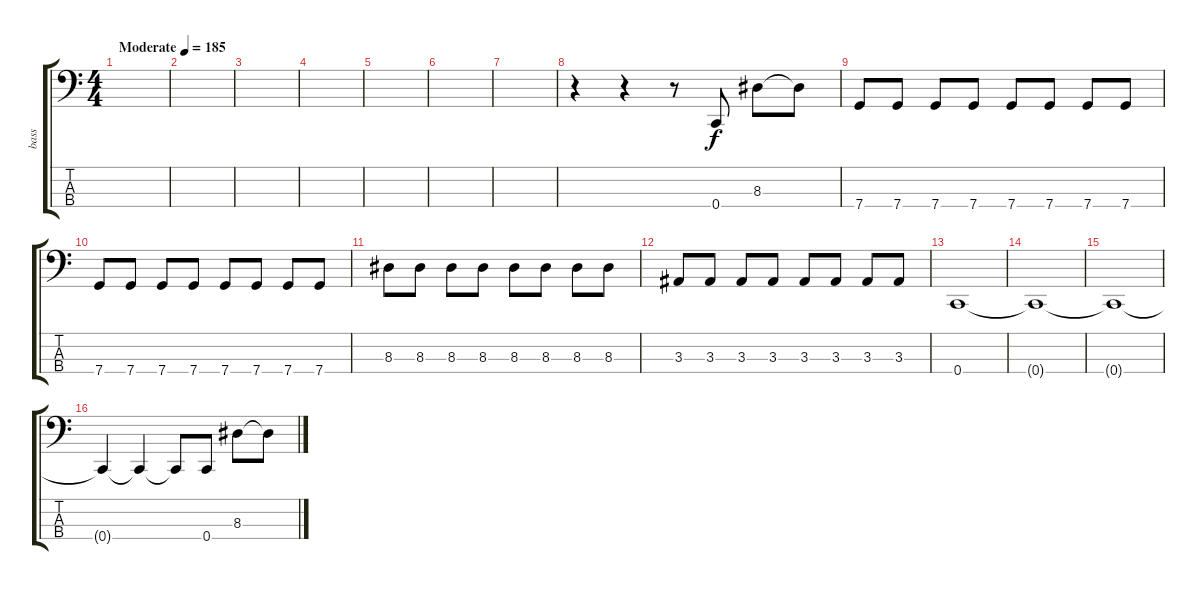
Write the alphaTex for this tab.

\track ("bass" "bass") {instrument electricbasspick}
\staff {score tabs}
\tuning (F2 C2 G1 C1) {hide}
\ts (4 4)
\tempo (185 "Moderate")
\clef f4
\ks c
|
|
|
|
|
|
|
r.4 r.4 r.8 0.4.8 8.3.8 8.3{t}.8 |
7.4.8 7.4.8 7.4.8 7.4.8 7.4.8 7.4.8 7.4.8 7.4.8 |
7.4.8 7.4.8 7.4.8 7.4.8 7.4.8 7.4.8 7.4.8 7.4.8 |
8.3.8 8.3.8 8.3.8 8.3.8 8.3.8 8.3.8 8.3.8 8.3.8 |
3.3.8 3.3.8 3.3.8 3.3.8 3.3.8 3.3.8 3.3.8 3.3.8 |
0.4.1 |
0.4{t}.1 |
0.4{t}.1 |
0.4{t}.4 0.4{t}.4 0.4{t}.8 0.4.8 8.3.8 8.3{t}.8
